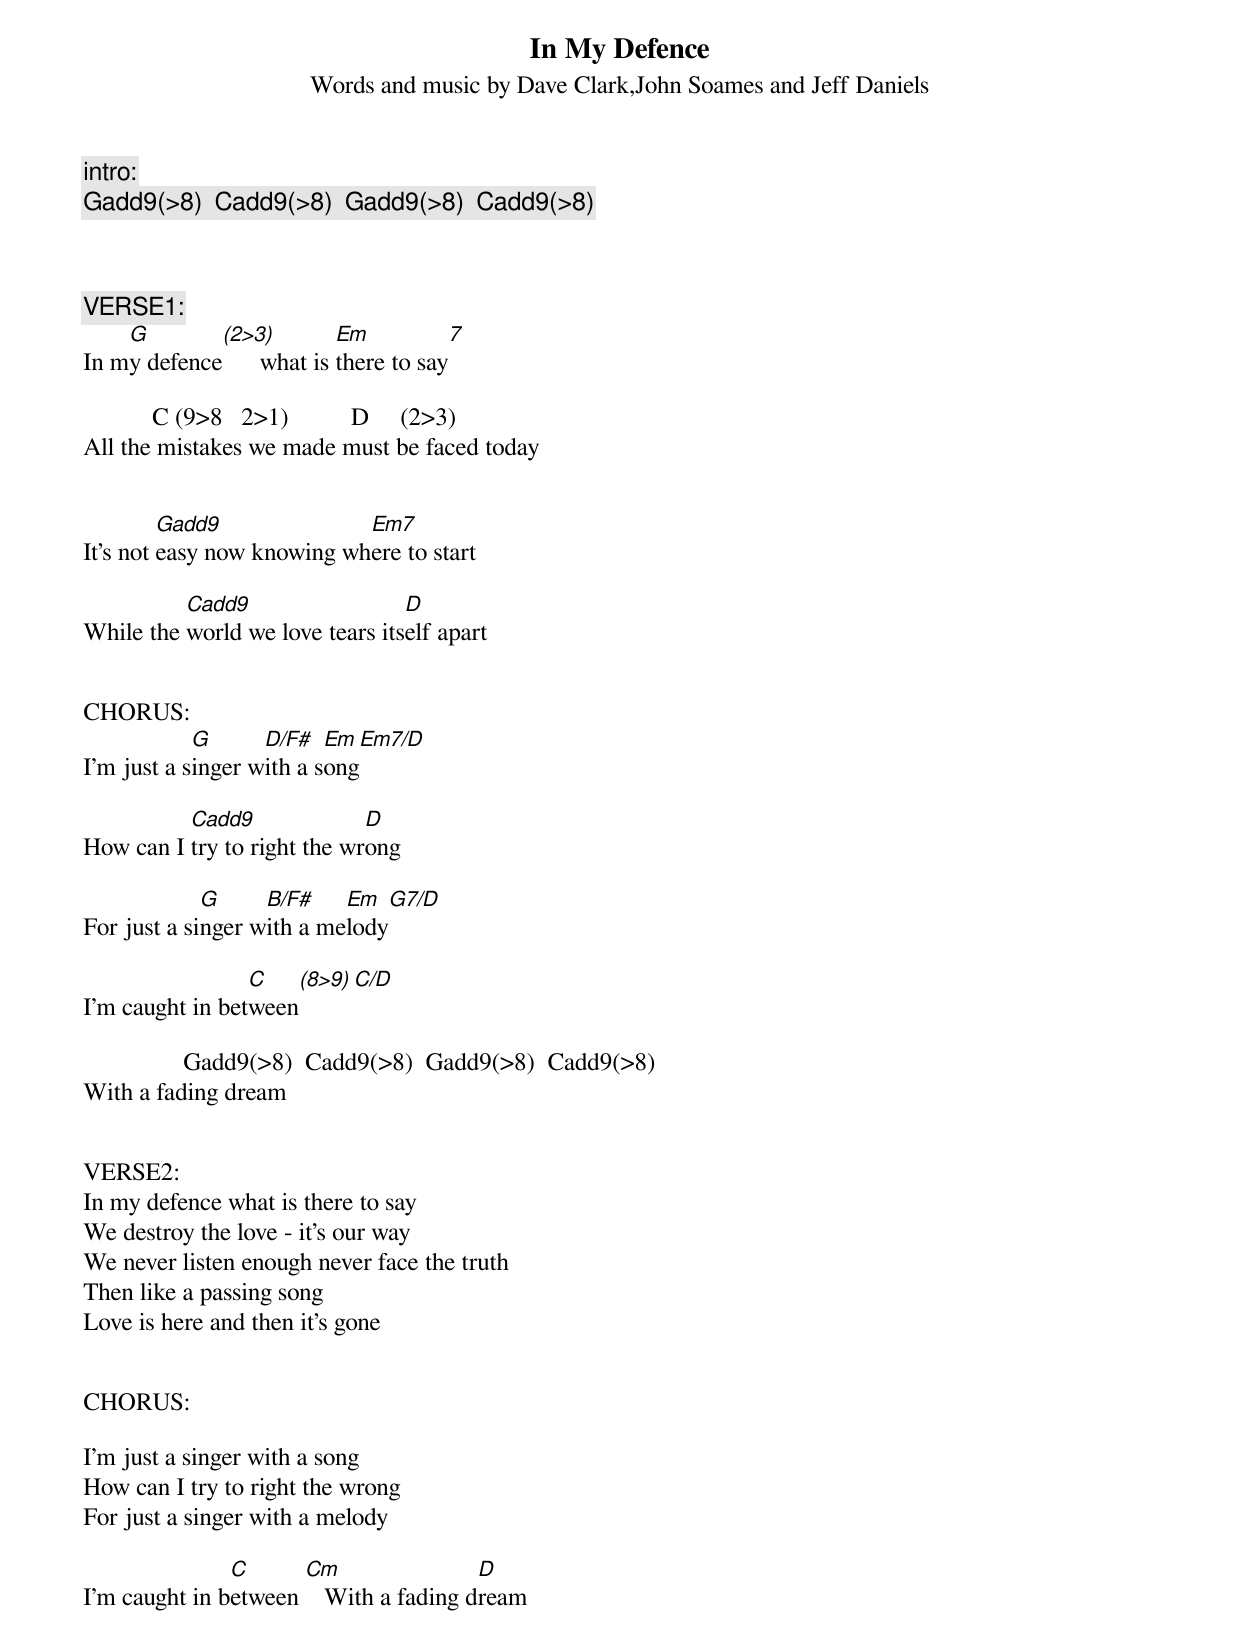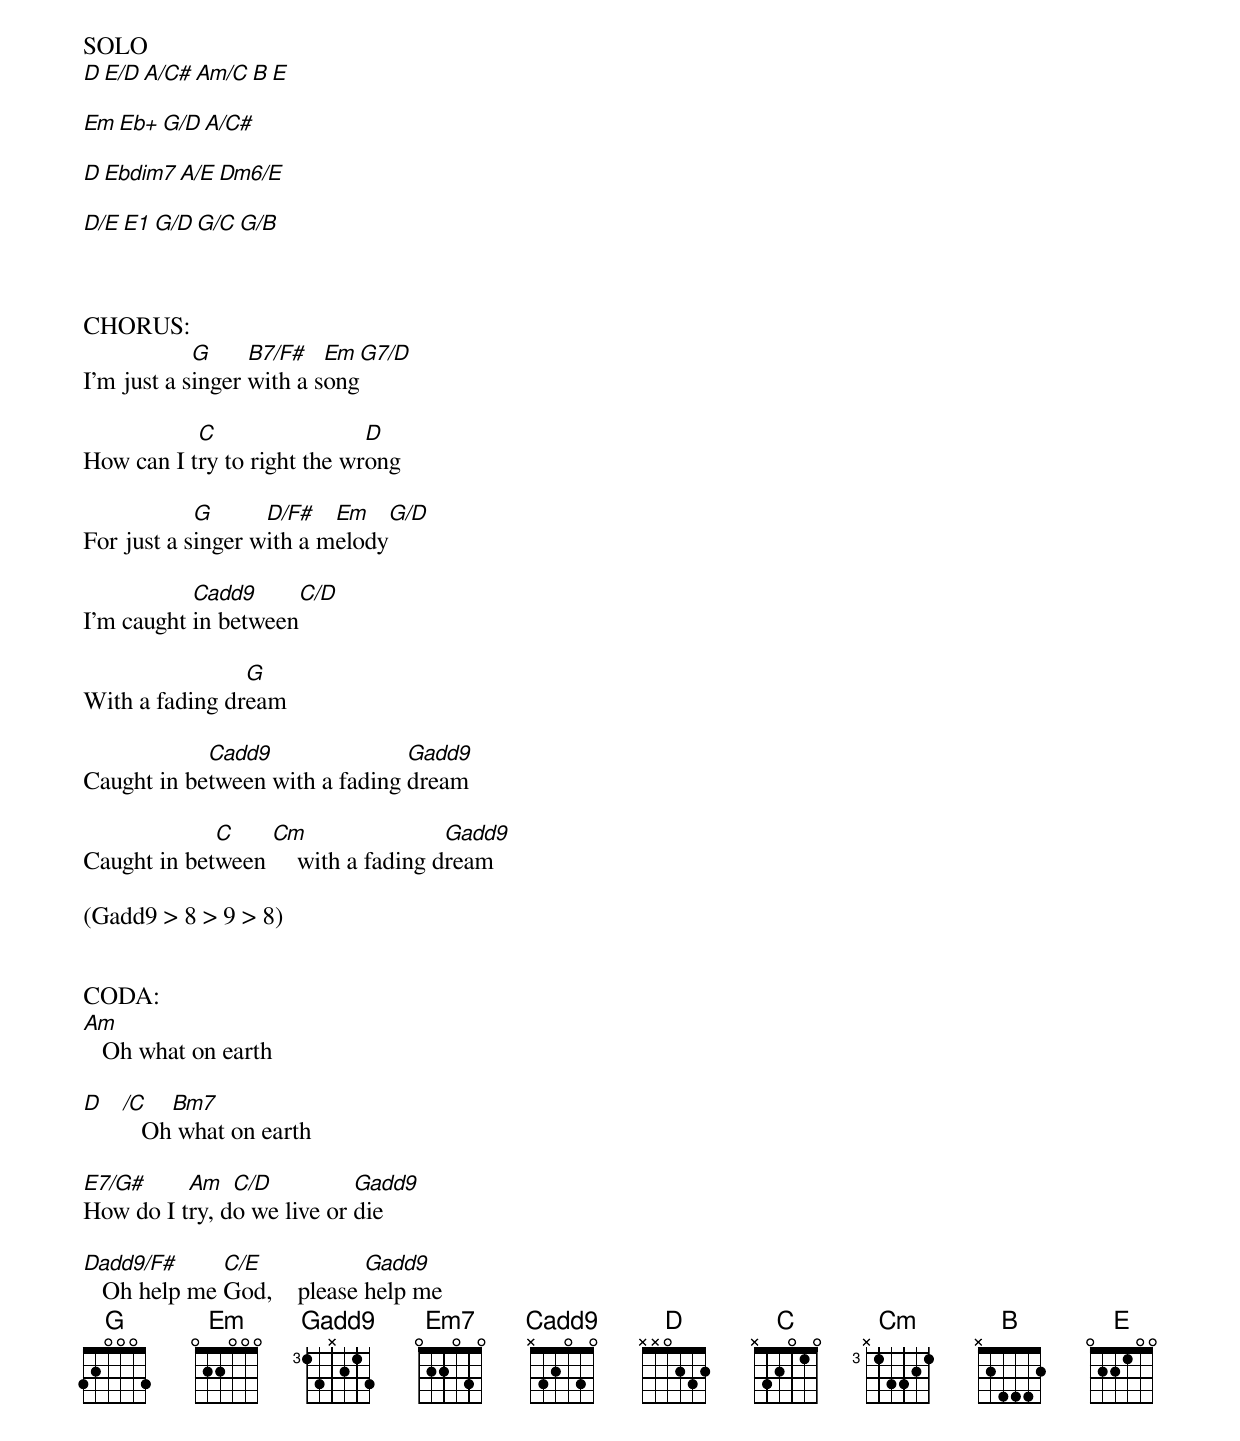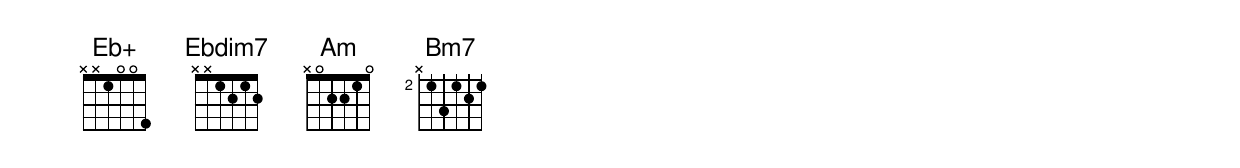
In My Defence
Words and music by Dave Clark,John Soames and Jeff Daniels

intro:
Gadd9(>8)  Cadd9(>8)  Gadd9(>8)  Cadd9(>8)



VERSE1:
    G        (2>3)         Em           7
In my defence      what is there to say

           C (9>8   2>1)          D     (2>3)
All the mistakes we made must be faced today


         Gadd9              Em7
It's not easy now knowing where to start

          Cadd9                  D
While the world we love tears itself apart


CHORUS:
            G      D/F#   Em      Em7/D
I'm just a singer with a song

          Cadd9              D
How can I try to right the wrong

             G     B/F#    Em     G7/D
For just a singer with a melody

                 C    (8>9)  C/D
I'm caught in between

                Gadd9(>8)  Cadd9(>8)  Gadd9(>8)  Cadd9(>8)
With a fading dream


VERSE2:
In my defence what is there to say
We destroy the love - it's our way
We never listen enough never face the truth
Then like a passing song
Love is here and then it's gone


CHORUS:

I'm just a singer with a song
How can I try to right the wrong
For just a singer with a melody

               C      Cm                D
I'm caught in between    With a fading dream



SOLO
D E/D A/C# Am/C B E

Em Eb+ G/D A/C#

D Ebdim7 A/E  Dm6/E

D/E E1 G/D G/C G/B



CHORUS:
            G     B7/F#   Em  G7/D
I'm just a singer with a song

           C                 D
How can I try to right the wrong

            G      D/F#   Em    G/D
For just a singer with a melody

           Cadd9      C/D
I'm caught in between

                G
With a fading dream

            Cadd9               Gadd9
Caught in between with a fading dream

             C    Cm                 Gadd9
Caught in between     with a fading dream

(Gadd9 > 8 > 9 > 8)


CODA:
Am
   Oh what on earth

D  /C   Bm7
      Oh what on earth

E7/G#     Am   C/D          Gadd9
How do I try, do we live or die

Dadd9/F#      C/E            Gadd9
   Oh help me God,    please help me
